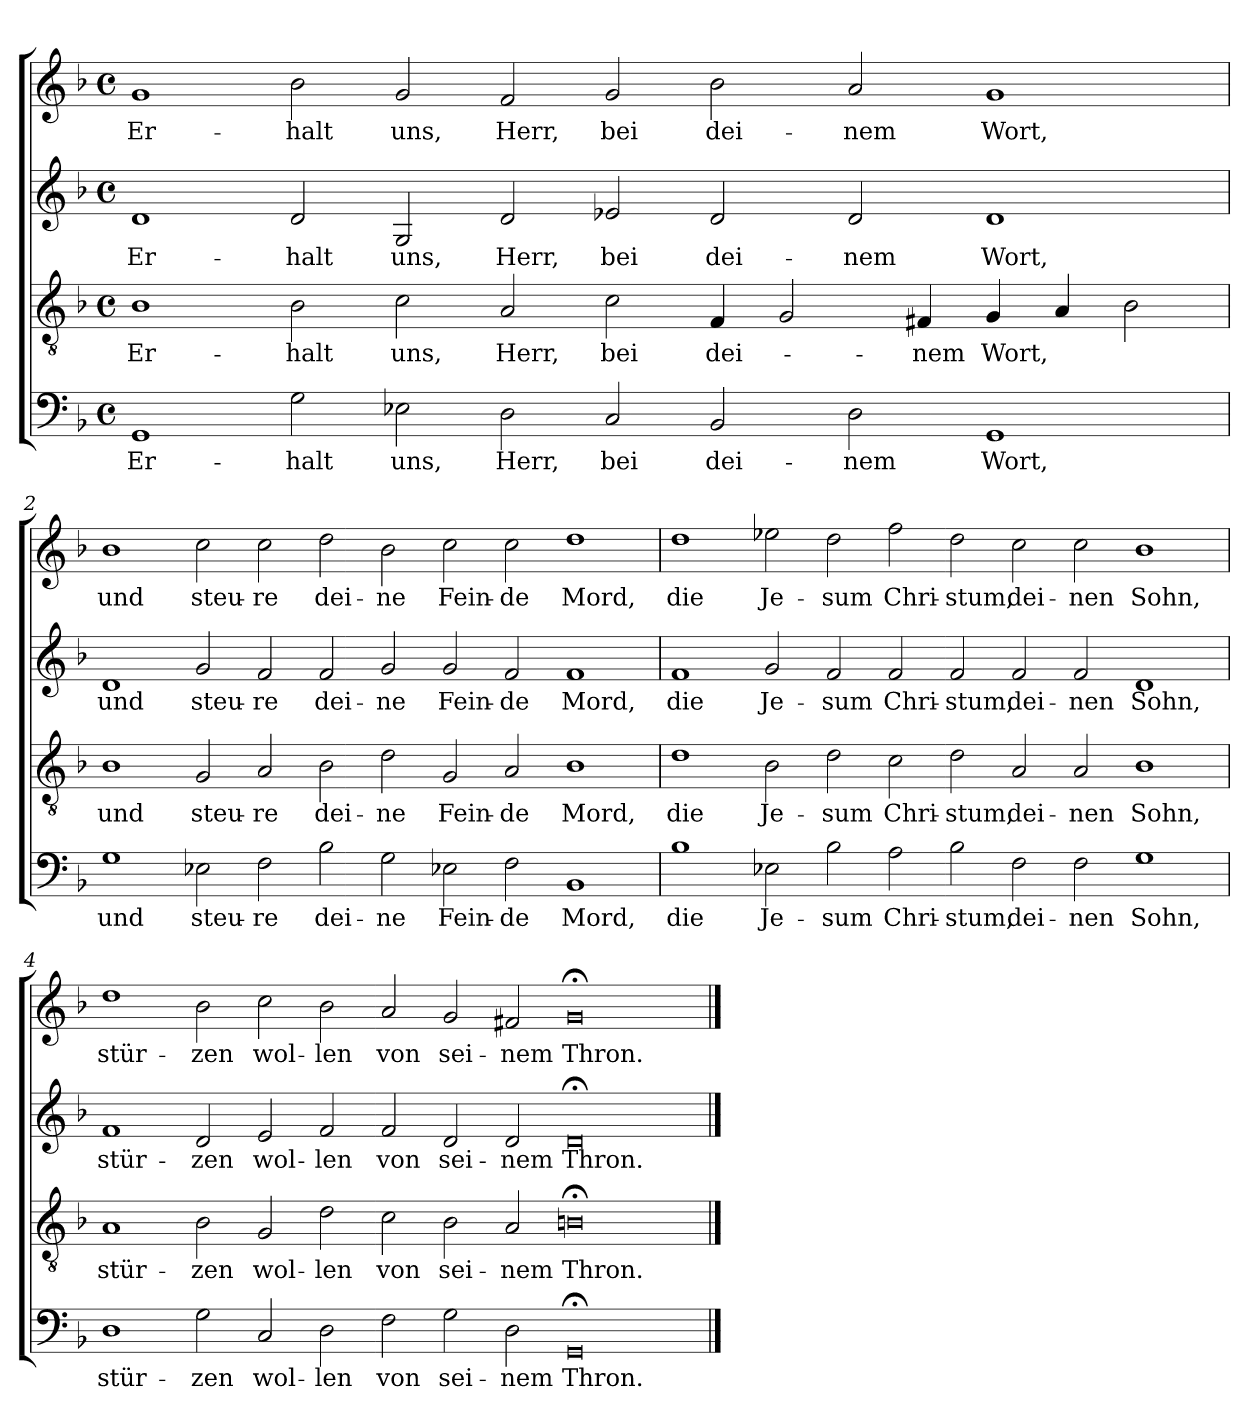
**kern	**text	**kern	**text	**kern	**text	**kern	**text
*part4	*part4	*part3	*part3	*part2	*part2	*part1	*part1
*staff4	*staff4	*staff3	*staff3	*staff2	*staff2	*staff1	*staff1
*clefF4	*	*clefGv2	*	*clefG2	*	*clefG2	*
*k[b-]	*	*k[b-]	*	*k[b-]	*	*k[b-]	*
*F:	*	*F:	*	*F:	*	*F:	*
*M4/4	*	*M4/4	*	*M4/4	*	*M4/4	*
*met(c)	*	*met(c)	*	*met(c)	*	*met(c)	*
=1	=1	=1	=1	=1	=1	=1	=1
!	!LO:LY:b	!	!LO:LY:b	!	!LO:LY:b	!	!LO:LY:b
1GG	Er-	1B-	Er-	1d	Er-	1g	Er-
!	!LO:LY:b	!	!LO:LY:b	!	!LO:LY:b	!	!LO:LY:b
2G\	-halt	2B-\	-halt	2d/	-halt	2b-\	-halt
!	!LO:LY:b	!	!LO:LY:b	!	!LO:LY:b	!	!LO:LY:b
2E-X\	uns,	2c\	uns,	2G/	uns,	2g/	uns,
!	!LO:LY:b	!	!LO:LY:b	!	!LO:LY:b	!	!LO:LY:b
2D\	Herr,	2A/	Herr,	2d/	Herr,	2f/	Herr,
!	!LO:LY:b	!	!LO:LY:b	!	!LO:LY:b	!	!LO:LY:b
2C/	bei	2c\	bei	2e-X/	bei	2g/	bei
!	!LO:LY:b	!	!LO:LY:b	!	!LO:LY:b	!	!LO:LY:b
2BB-/	dei-	4F/	dei-	2d/	dei-	2b-\	dei-
.	.	2G/	.	.	.	.	.
!	!LO:LY:b	!	!	!	!LO:LY:b	!	!LO:LY:b
2D\	-nem	.	.	2d/	-nem	2a/	-nem
!	!	!	!LO:LY:b	!	!	!	!
.	.	4F#X/	-nem	.	.	.	.
!	!LO:LY:b	!	!LO:LY:b	!	!LO:LY:b	!	!LO:LY:b
1GG	Wort,	4G/	Wort,	1d	Wort,	1g	Wort,
.	.	4A/	.	.	.	.	.
.	.	2B-\	.	.	.	.	.
=2	=2	=2	=2	=2	=2	=2	=2
!	!LO:LY:b	!	!LO:LY:b	!	!LO:LY:b	!	!LO:LY:b
1G	und	1B-	und	1d	und	1b-	und
!	!LO:LY:b	!	!LO:LY:b	!	!LO:LY:b	!	!LO:LY:b
2E-X\	steu-	2G/	steu-	2g/	steu-	2cc\	steu-
!	!LO:LY:b	!	!LO:LY:b	!	!LO:LY:b	!	!LO:LY:b
2F\	-re	2A/	-re	2f/	-re	2cc\	-re
!	!LO:LY:b	!	!LO:LY:b	!	!LO:LY:b	!	!LO:LY:b
2B-\	dei-	2B-\	dei-	2f/	dei-	2dd\	dei-
!	!LO:LY:b	!	!LO:LY:b	!	!LO:LY:b	!	!LO:LY:b
2G\	-ne	2d\	-ne	2g/	-ne	2b-\	-ne
!	!LO:LY:b	!	!LO:LY:b	!	!LO:LY:b	!	!LO:LY:b
2E-X\	Fein-	2G/	Fein-	2g/	Fein-	2cc\	Fein-
!	!LO:LY:b	!	!LO:LY:b	!	!LO:LY:b	!	!LO:LY:b
2F\	-de	2A/	-de	2f/	-de	2cc\	-de
!	!LO:LY:b	!	!LO:LY:b	!	!LO:LY:b	!	!LO:LY:b
1BB-	Mord,	1B-	Mord,	1f	Mord,	1dd	Mord,
!!LO:LB:g=z
=3	=3	=3	=3	=3	=3	=3	=3
!	!LO:LY:b	!	!LO:LY:b	!	!LO:LY:b	!	!LO:LY:b
1B-	die	1d	die	1f	die	1dd	die
!	!LO:LY:b	!	!LO:LY:b	!	!LO:LY:b	!	!LO:LY:b
2E-X\	Je-	2B-\	Je-	2g/	Je-	2ee-X\	Je-
!	!LO:LY:b	!	!LO:LY:b	!	!LO:LY:b	!	!LO:LY:b
2B-\	-sum	2d\	-sum	2f/	-sum	2dd\	-sum
!	!LO:LY:b	!	!LO:LY:b	!	!LO:LY:b	!	!LO:LY:b
2A\	Chri-	2c\	Chri-	2f/	Chri-	2ff\	Chri-
!	!LO:LY:b	!	!LO:LY:b	!	!LO:LY:b	!	!LO:LY:b
2B-\	-stum,	2d\	-stum,	2f/	-stum,	2dd\	-stum,
!	!LO:LY:b	!	!LO:LY:b	!	!LO:LY:b	!	!LO:LY:b
2F\	dei-	2A/	dei-	2f/	dei-	2cc\	dei-
!	!LO:LY:b	!	!LO:LY:b	!	!LO:LY:b	!	!LO:LY:b
2F\	-nen	2A/	-nen	2f/	-nen	2cc\	-nen
!	!LO:LY:b	!	!LO:LY:b	!	!LO:LY:b	!	!LO:LY:b
1G	Sohn,	1B-	Sohn,	1d	Sohn,	1b-	Sohn,
=4	=4	=4	=4	=4	=4	=4	=4
!	!LO:LY:b	!	!LO:LY:b	!	!LO:LY:b	!	!LO:LY:b
1D	stür-	1A	stür-	1f	stür-	1dd	stür-
!	!LO:LY:b	!	!LO:LY:b	!	!LO:LY:b	!	!LO:LY:b
2G\	-zen	2B-\	-zen	2d/	-zen	2b-\	-zen
!	!LO:LY:b	!	!LO:LY:b	!	!LO:LY:b	!	!LO:LY:b
2C/	wol-	2G/	wol-	2e/	wol-	2cc\	wol-
!	!LO:LY:b	!	!LO:LY:b	!	!LO:LY:b	!	!LO:LY:b
2D\	-len	2d\	-len	2f/	-len	2b-\	-len
!	!LO:LY:b	!	!LO:LY:b	!	!LO:LY:b	!	!LO:LY:b
2F\	von	2c\	von	2f/	von	2a/	von
!	!LO:LY:b	!	!LO:LY:b	!	!LO:LY:b	!	!LO:LY:b
2G\	sei-	2B-\	sei-	2d/	sei-	2g/	sei-
!	!LO:LY:b	!	!LO:LY:b	!	!LO:LY:b	!	!LO:LY:b
2D\	-nem	2A/	-nem	2d/	-nem	2f#X/	-nem
!	!LO:LY:b	!	!LO:LY:b	!	!LO:LY:b	!	!LO:LY:b
0GG;	Thron.	0Bn;	Thron.	0d;	Thron.	0g;	Thron.
==	==	==	==	==	==	==	==
*-	*-	*-	*-	*-	*-	*-	*-
